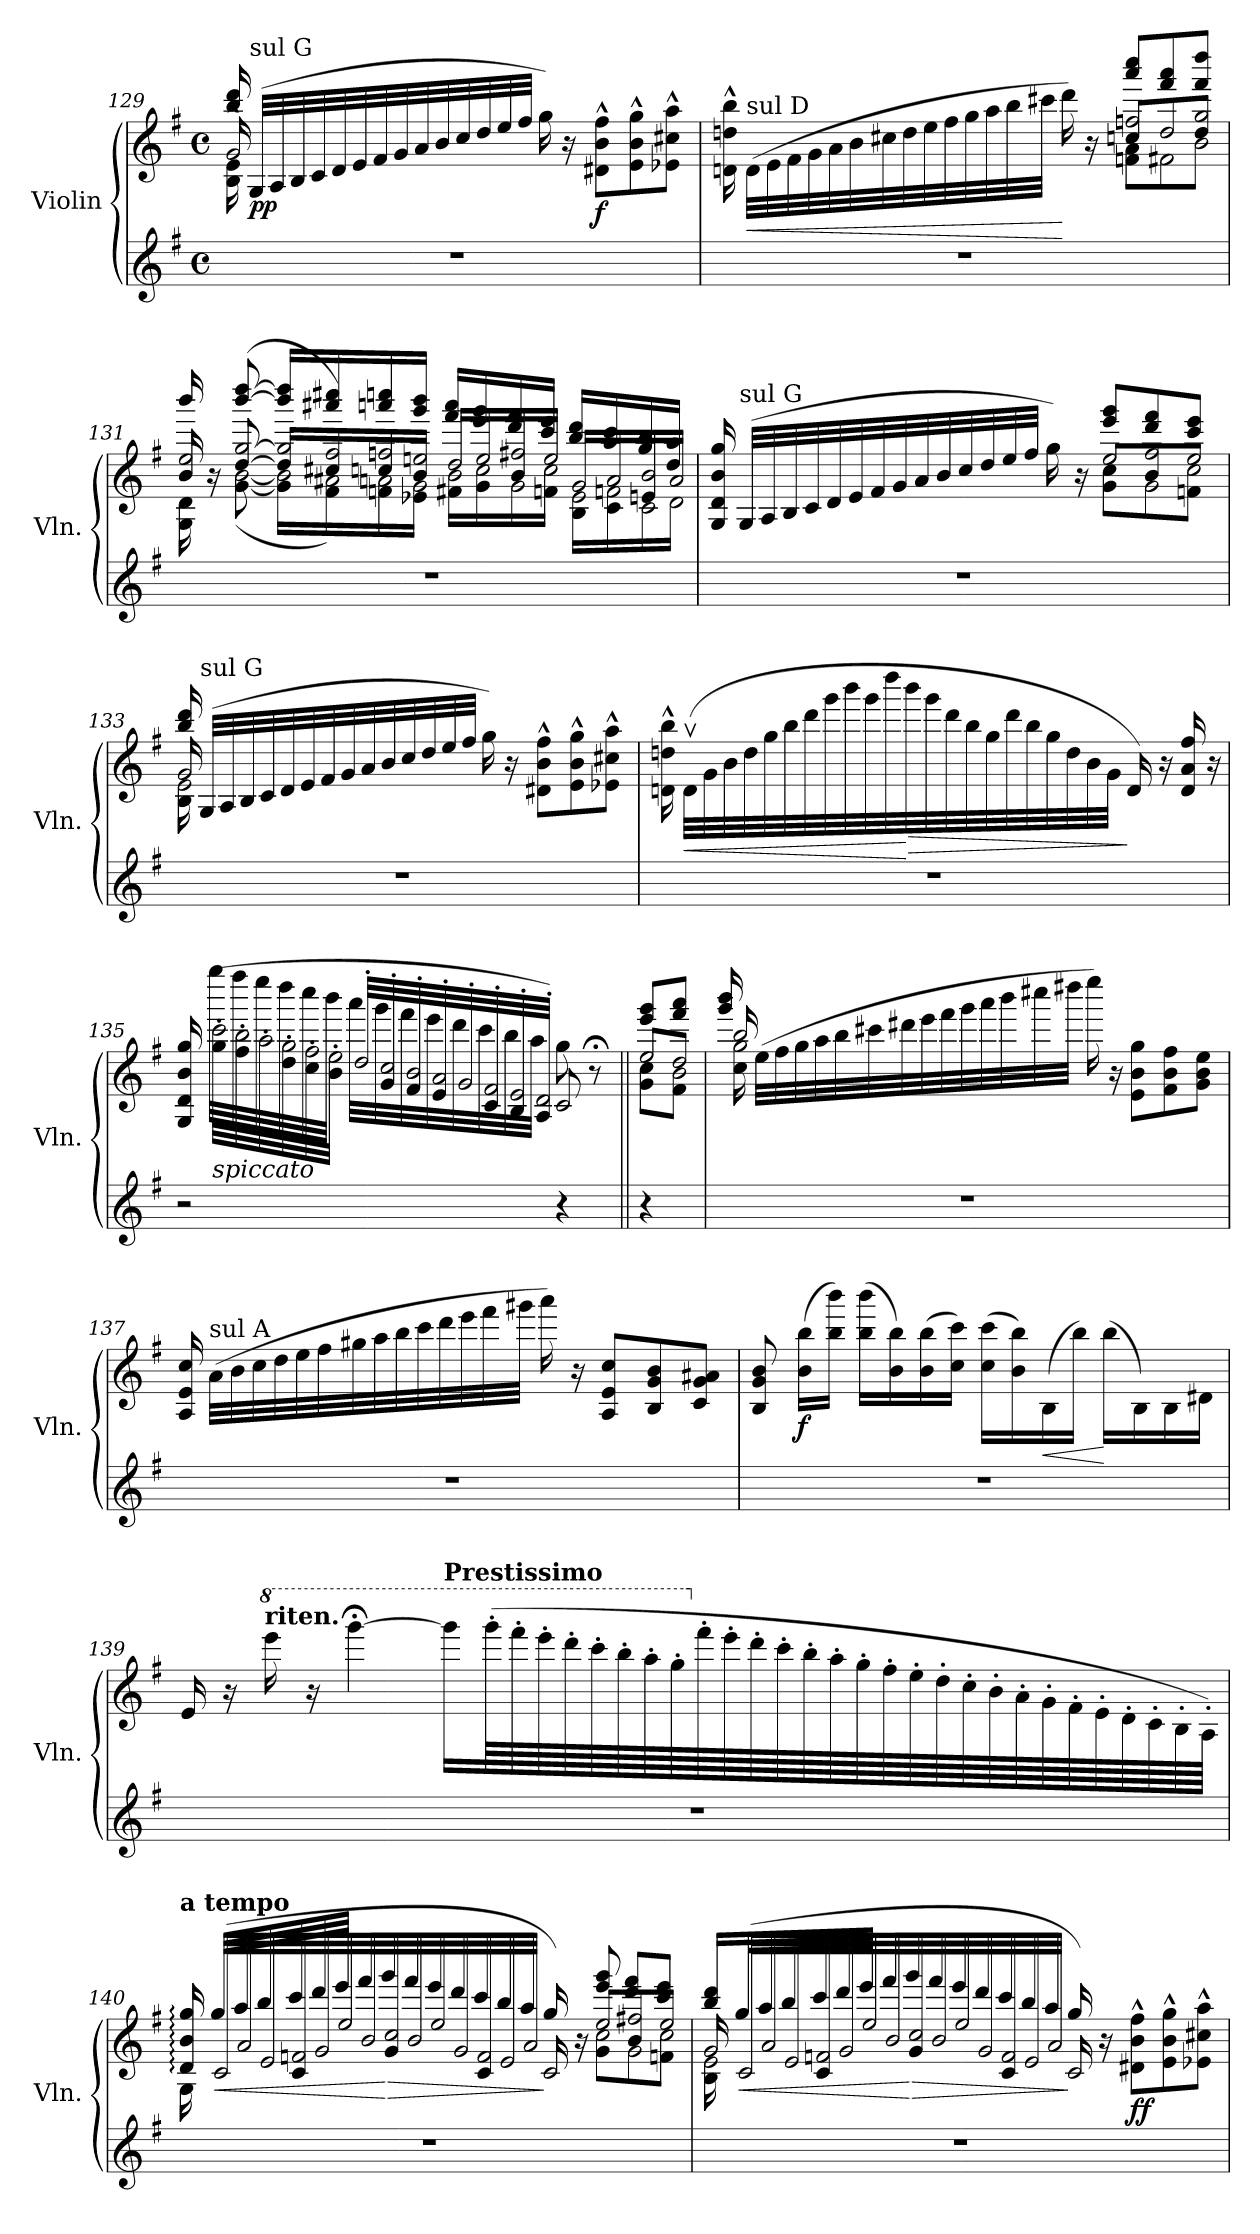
**kern	**kern	**dynam
*part1	*part1	*part1
*staff2	*staff1	*staff1/2
*I"Violin	*	*
*I'Vln.	*	*
*clefG2	*clefG2	*
*k[f#]	*k[f#]	*
*M4/4	*M4/4	*
*met(c)	*met(c)	*
=129	=129	=129
*	*^	*
!	!LO:N:head=open	!LO:N:n=2:head=open	!
*	*	*^	*
1r	16g^^/	16B\ 16e\	16bb/ 16ddd/	.
!	!LO:TX:a:t=sul G	!	!	!
!	!	!	!	!LO:DY:b
.	(<32G/LLL	2...ryy	2...ryy	pp
.	32A/	.	.	.
.	32B/	.	.	.
.	32c/	.	.	.
.	32d/	.	.	.
.	32e/	.	.	.
.	32f#/	.	.	.
.	32g/	.	.	.
.	32a/	.	.	.
.	32b/	.	.	.
.	32cc/	.	.	.
.	32dd/	.	.	.
.	32ee/	.	.	.
.	32ff#/JJJ	.	.	.
.	16gg\)	.	.	.
.	16r	.	.	.
!	!	!	!	!LO:DY:b
.	8d#X\^^ 8b\^^ 8ff#\^^L	.	.	f
.	8e\^^ 8b\^^ 8gg\^^	.	.	.
.	8e-X\^^ 8cc#X\^^ 8aa\^^J	.	.	.
!!LO:PB:g=z	!!	!!
=130	=130	=130	=130	=130
1r	16dn\^^ 16ddn\^^ 16bb\^^	8ryy	8ryy	.
!	!LO:TX:a:t=sul D	!	!	!
!	!	!	!	!LO:HP:b
.	(>32d\LLL	.	.	<
.	32e\	.	.	.
*	*v	*v	*v	*
.	32f#\	.
.	32g\	.
.	32a\	.
.	32b\	.
.	32cc#X\	.
.	32dd\	.
.	32ee\	.
.	32ff#\	.
.	32gg\	.
.	32aa\	.
.	32bb\	.
.	32ccc#X\JJJ	.
.	16ddd\)	[
.	16r	.
*	*^	*
!	!LO:N:n=2:head=open	!LO:N:n=2:head=open	!
*	*	*^	*
.	8ccn/ 8ffn/L	8fn\ 8a\L	8aaa/ 8cccc/L	.
!	!LO:N:head=open	!LO:N:head=open	!	!
.	8dd/	8f#X\	8fff#/ 8aaa/	.
!	!LO:N:n=2:head=open	!LO:N:head=open	!	!
.	8dd/ 8gg/J	8b\J	8fff#/ 8dddd/J	.
=131	=131	=131	=131	=131
!	!LO:N:n=2:head=open	!	!	!
1r	16b/ 16ee/	16G\ 16d\	16bbb/	.
.	16r	16ryy	16ryy	.
!	!LO:N:n=2:head=open	!LO:N:n=2:head=open	!	!
.	(>[8dd/ [8gg/	(<[8g\ [8b\	[8bbb/ [8dddd/	.
!	!LO:N:n=2:head=open	!LO:N:n=2:head=open	!	!
.	16dd/] 16gg/]LL	16g\] 16b\]LL	16bbb/] 16dddd/]LL	.
!	!LO:N:n=2:head=open	!LO:N:n=2:head=open	!	!
.	16cc#X/ 16ff#/)	16f#\ 16a#X\)	16aaa#X/ 16cccc#X/	.
!	!LO:N:n=2:head=open	!LO:N:n=2:head=open	!	!
.	16ccn/ 16ffn/	16fn\ 16an\	16aaan/ 16ccccn/	.
!	!LO:N:n=2:head=open	!LO:N:n=2:head=open	!	!
.	16b/ 16een/JJ	16e-X\ 16g\JJ	16ggg/ 16bbb/JJ	.
!	!LO:N:head=open	!LO:N:n=2:head=open	!	!
.	16dd/LL	16f#X\ 16b\LL	16fff#/ 16aaa/LL	.
!	!LO:N:head=open	!LO:N:n=2:head=open	!	!
.	16ee/	16g\ 16cc\	16eee/ 16ggg/	.
!	!LO:N:n=2:head=open	!LO:N:head=open	!	!
.	16b/ 16ff#X/	16g\	16ddd/ 16fff#/	.
!	!LO:N:head=open	!LO:N:n=2:head=open	!	!
.	16ee/JJ	16fn\ 16cc\JJ	16ccc/ 16eee/JJ	.
!	!LO:N:head=open	!LO:N:n=2:head=open	!	!
.	16g/LL	16B\ 16e-\LL	16bb/ 16ddd/LL	.
!	!LO:N:head=open	!LO:N:n=2:head=open	!	!
.	16a/	16c\ 16fn\	16aa/ 16ccc/	.
!	!LO:N:n=2:head=open	!LO:N:head=open	!	!
.	16en/ 16b/	16c\	16gg/ 16bb/	.
!	!LO:N:head=open	!LO:N:head=open	!	!
.	16a/JJ	16d\JJ	16dd/ 16aa/JJ	.
!!LO:LB:g=z	!!	!!
=132	=132	=132	=132	=132
1r	16G/ 16d/ 16b/ 16gg/	8ryy	8ryy	.
!	!LO:TX:a:t=sul G	!	!	!
.	(<32G/LLL	.	.	.
.	32A/	.	.	.
*	*v	*v	*v	*
.	32B/	.
.	32c/	.
.	32d/	.
.	32e/	.
.	32f#/	.
.	32g/	.
.	32a/	.
.	32b/	.
.	32cc/	.
.	32dd/	.
.	32ee/	.
.	32ff#/JJJ	.
.	16gg\)	.
.	16r	.
*	*^	*
!	!LO:N:head=open	!LO:N:n=2:head=open	!
*	*	*^	*
.	8ee/L	8g\ 8cc\L	8eee/ 8ggg/L	.
!	!LO:N:n=2:head=open	!LO:N:head=open	!	!
.	8b/ 8ff#/	8g\	8ddd/ 8fff#/	.
!	!LO:N:head=open	!LO:N:n=2:head=open	!	!
.	8ee/J	8fn\ 8cc\J	8ccc/ 8eee/J	.
=133	=133	=133	=133	=133
!	!LO:N:head=open	!LO:N:n=2:head=open	!	!
1r	16g/	16B\ 16e\	16bb/ 16ddd/	.
!	!LO:TX:a:t=sul G	!	!	!
.	(<32G/LLL	2...ryy	2...ryy	.
.	32A/	.	.	.
.	32B/	.	.	.
.	32c/	.	.	.
.	32d/	.	.	.
.	32e/	.	.	.
.	32f#/	.	.	.
.	32g/	.	.	.
.	32a/	.	.	.
.	32b/	.	.	.
.	32cc/	.	.	.
.	32dd/	.	.	.
.	32ee/	.	.	.
.	32ff#/JJJ	.	.	.
.	16gg\)	.	.	.
.	16r	.	.	.
.	8d#X\^^ 8b\^^ 8ff#\^^L	.	.	.
.	8e\^^ 8b\^^ 8gg\^^	.	.	.
.	8e-X\^^ 8cc#X\^^ 8aa\^^J	.	.	.
*	*v	*v	*v	*
!!LO:LB:g=z
=134	=134	=134
1r	16dn\^^ 16ddn\^^ 16bb\^^	.
!	!	!LO:HP:b
.	(>32dv\LLL	<
.	32g\	.
.	32b\	.
.	32dd\	.
.	32gg\	.
.	32bb\	.
.	32ddd\	.
.	32ggg\	.
.	32bbb\	.
.	32ggg\	.
.	32dddd\	.
!	!	!LO:HP:n=1:b
.	32bbb\	[ >
.	32ggg\	.
.	32ddd\	.
.	32bb\	.
.	32gg\	.
.	32ddd\	.
.	32bb\	.
.	32gg\	.
.	32dd\	.
.	32b\	.
.	32g\JJJ	.
.	16d/)	]
.	16r	.
.	16d/ 16a/ 16ff#/	.
.	16r	.
=135	=135	=135
*	*^	*
2r	16G/ 16d/ 16b/ 16gg/	16ryy	.
!	!LO:TX:b:i:t=spiccato	!	!
!	!LO:N:n=2:head=open	!	!
.	(>32gg\' 32ccc\'LLL	32gggg\LLL	.
!	!LO:N:n=2:head=open	!	!
.	32ff#\' 32bb\'	32ffff#\	.
!	!LO:N:head=open	!	!
.	32aa'\	32eeee\	.
!	!LO:N:n=2:head=open	!	!
.	32dd\' 32gg\'	32dddd\	.
!	!LO:N:n=2:head=open	!	!
.	32cc\' 32ff#\'	32cccc\	.
!	!LO:N:n=2:head=open	!	!
.	32b\' 32ee\'JJJ	32bbb\JJJ	.
!	!LO:N:head=open	!	!
.	32dd'/LLL	32aaa\LLL	.
!	!LO:N:n=2:head=open	!	!
.	32g/' 32cc/'	32ggg\	.
!	!LO:N:n=2:head=open	!	!
.	32f#/' 32b/'	32fff#\	.
!	!LO:N:n=2:head=open	!	!
.	32e/' 32a/'	32eee\	.
!	!LO:N:head=open	!	!
.	32g'/	32ddd\	.
!	!LO:N:n=2:head=open	!	!
.	32c/' 32f#/'	32ccc\	.
!	!LO:N:n=2:head=open	!	!
.	32B/' 32e/'	32bb\	.
!	!LO:N:n=2:head=open	!	!
.	32A/' 32d/'JJJ)	32aa\JJJ	.
!	!LO:N:head=open	!	!
4r	8c/	8gg\	.
.	8r;<	8ryy	.
!!LO:LB:g=z
=135X13||	=135X13||	=135X13||	=135X13||
!	!LO:N:head=open	!LO:N:n=2:head=open	!
*	*	*^	*
4r	8ee/L	8g\ 8cc\L	8eee/ 8ggg/L	.
!	!LO:N:head=open	!LO:N:n=2:head=open	!	!
.	8dd/J	8f#\ 8b\J	8fff#/ 8aaa/J	.
=136	=136	=136	=136	=136
!	!LO:N:head=open	!LO:N:n=2:head=open	!	!
1r	16bb/	16cc\ 16gg\	16ggg/ 16bbb/	.
.	(>32ee\LLL	2...ryy	2...ryy	.
.	32ff#\	.	.	.
.	32gg\	.	.	.
.	32aa\	.	.	.
.	32bb\	.	.	.
.	32ccc#X\	.	.	.
.	32ddd#X\	.	.	.
.	32eee\	.	.	.
.	32fff#\	.	.	.
.	32ggg\	.	.	.
.	32aaa\	.	.	.
.	32bbb\	.	.	.
.	32cccc#X\	.	.	.
.	32dddd#X\JJJ	.	.	.
.	16eeee\)	.	.	.
.	16r	.	.	.
.	8e\ 8b\ 8gg\L	.	.	.
.	8f#\ 8b\ 8ff#\	.	.	.
.	8g\ 8b\ 8ee\J	.	.	.
*	*v	*v	*v	*
=137	=137	=137
1r	16A/ 16e/ 16cc/	.
!	!LO:TX:a:t=sul A	!
.	(>32a\LLL	.
.	32b\	.
.	32cc\	.
.	32dd\	.
.	32ee\	.
.	32ff#\	.
.	32gg#X\	.
.	32aa\	.
.	32bb\	.
.	32ccc\	.
.	32ddd\	.
.	32eee\	.
.	32fff#\	.
.	32ggg#X\JJJ	.
.	16aaa\)	.
.	16r	.
.	8A/ 8e/ 8cc/L	.
.	8B/ 8g/ 8b/	.
.	8c/ 8g/ 8a#X/J	.
!!LO:LB:g=z
=138	=138	=138
1r	8B/ 8g/ 8b/	.
!	!	!LO:DY:b
.	(>16b\ 16bb\LL	f
.	16bb\ 16bbb\JJ)	.
.	(>16bb\ 16bbb\LL	.
.	16b\ 16bb\)	.
.	(>16b\ 16bb\	.
.	16cc\ 16ccc\JJ)	.
.	(>16cc\ 16ccc\LL	.
.	16b\ 16bb\)	.
!	!	!LO:HP:b
.	(>16B\	<
.	16bb\JJ)	.
.	(>16bb\LL	[
.	16B\)	.
.	16B\	.
.	16d#X\JJ	.
=139	=139	=139
1r	16e/	.
.	16r	.
*	*8va	*
!	!LO:TX:a:B:t=riten.	!
.	16eeee\	.
.	16r	.
.	[4gggg;<\	.
!	!LO:TX:a:B:t=Prestissimo	!
.	16gggg\LL]	.
.	(>64gggg'\LL	.
.	64ffff#'\	.
.	64eeee'\	.
.	64dddd'\	.
.	64cccc'\	.
.	64bbb'\	.
.	64aaa'\	.
.	64ggg'\	.
*	*X8va	*
.	64fff#'\	.
.	64eee'\	.
.	64ddd'\	.
.	64ccc'\	.
.	64bb'\	.
.	64aa'\	.
.	64gg'\	.
.	64ff#'\	.
.	64ee'\	.
.	64dd'\	.
.	64cc'\	.
.	64b'\	.
.	64a'\	.
.	64g'\	.
.	64f#'\	.
.	64e'\	.
.	64d'\	.
.	64c'\	.
.	64B'\	.
.	64A'\JJJJ)	.
!!LO:LB:g=z
=140	=140	=140
*	*^	*
*	*	*^	*
!	!LO:TX:a:B:t=a tempo	!	!	!
1r	16d/: 16b/: 16gg/:	16G\	16ryy	.
!	!LO:N:head=open	!	!	!LO:HP:b
.	(<32c/LLL	16ryy	32gg/LLL	<
!	!LO:N:head=open	!	!	!
.	32a/	.	32aa/	.
!	!LO:N:head=open	!	!	!
.	32e/	32ryy@	32bb/	.
!	!LO:N:n=2:head=open	!	!	!
.	32c/ 32fn/	32ryy@	32ccc/	.
!	!LO:N:head=open	!	!	!
.	32g/	32ryy@	32ddd/	.
!	!LO:N:head=open	!	!	!
.	32ee/	32ryy@	32eee/JJJ	.
!	!LO:N:head=open	!	!	!
.	32b/	32ryy@	32fff#/LLL	.
!	!LO:N:n=2:head=open	!	!	!LO:HP:n=1:b
.	32g/ 32cc/	32ryy@	32ggg/	[ >
!	!LO:N:head=open	!	!	!
.	32b/	32ryy@	32fff#/	.
!	!LO:N:head=open	!	!	!
.	32ee/	32ryy@	32eee/	.
!	!LO:N:head=open	!	!	!
.	32g/	32ryy@	32ddd/	.
!	!LO:N:n=2:head=open	!	!	!
.	32c/ 32f/	32ryy@	32ccc/	.
!	!LO:N:head=open	!	!	!
.	32e/	32ryy@	32bb/	.
!	!LO:N:head=open	!	!	!
.	32a/JJJ	32ryy@	32aa/JJJ	.
!	!LO:N:head=open	!	!	!
.	16c/)	16ryy@	16gg/	]
.	16r	16ryy@	16ryy	.
!	!LO:N:head=open	!LO:N:n=2:head=open	!	!
.	8ee/L	8g\ 8cc\L	8eee/ 8ggg/	.
!	!LO:N:n=2:head=open	!LO:N:head=open	!	!
.	8b/ 8ff#X/	8g\	8ddd/ 8fff#/L	.
!	!LO:N:head=open	!LO:N:n=2:head=open	!	!
.	8ee/J	8fn\ 8cc\J	8ccc/ 8eee/J	.
=141	=141	=141	=141	=141
!	!LO:N:head=open	!LO:N:n=2:head=open	!	!
1r	16g/	16B\ 16e\	16bb/ 16ddd/LL	.
!	!LO:N:head=open	!	!	!LO:HP:b
.	(<32c/LLL	2...ryy	32gg/L	<
!	!LO:N:head=open	!	!	!
.	32a/	.	32aa/	.
!	!LO:N:head=open	!	!	!
.	32e/	.	32bb/	.
!	!LO:N:n=2:head=open	!	!	!
.	32c/ 32fn/	.	32ccc/	.
!	!LO:N:head=open	!	!	!
.	32g/	.	32ddd/	.
!	!LO:N:head=open	!	!	!
.	32ee/	.	32eee/JJJ	.
!	!LO:N:head=open	!	!	!
.	32b/	.	32fff#/LLL	.
!	!LO:N:n=2:head=open	!	!	!LO:HP:n=1:b
.	32g/ 32cc/	.	32ggg/	[ >
!	!LO:N:head=open	!	!	!
.	32b/	.	32fff#/	.
!	!LO:N:head=open	!	!	!
.	32ee/	.	32eee/	.
!	!LO:N:head=open	!	!	!
.	32g/	.	32ddd/	.
!	!LO:N:n=2:head=open	!	!	!
.	32c/ 32f/	.	32ccc/	.
!	!LO:N:head=open	!	!	!
.	32e/	.	32bb/	.
!	!LO:N:head=open	!	!	!
.	32a/JJJ	.	32aa/JJJ	.
!	!LO:N:head=open	!	!	!
.	16c/)	.	16gg/	]
.	16r	.	4..ryy	.
!	!	!	!	!LO:DY:b
.	8d#X\^^ 8b\^^ 8ff#\^^L	.	.	ff
.	8e\^^ 8b\^^ 8gg\^^	.	.	.
.	8e-X\^^ 8cc#X\^^ 8aa\^^J	.	.	.
*	*v	*v	*v	*
=	=	=
*-	*-	*-
